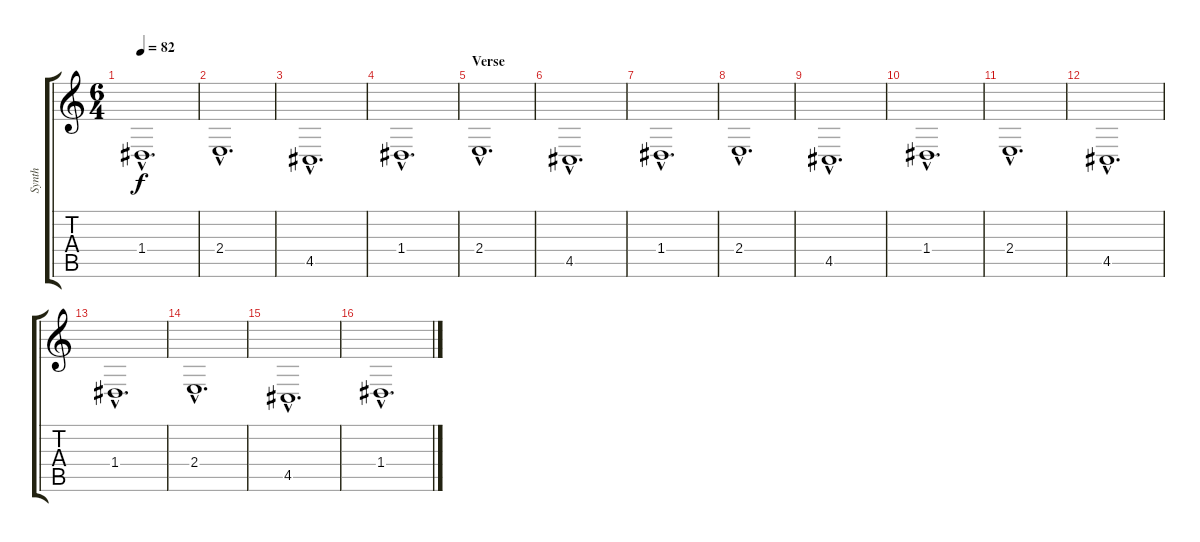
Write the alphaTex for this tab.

\track ("Synth" "Synth") {instrument synthstrings2}
\staff {score tabs}
\tuning (E4 B3 G3 D3 A2 E2) {hide}
\ts (6 4)
\tempo 82
\clef g2
\ks c
1.4{hac}.1{d dy f} |
2.4{hac}.1{d} |
4.5{hac}.1{d} |
1.4{hac}.1{d} |
\section ("" "Verse")
2.4{hac}.1{d} |
4.5{hac}.1{d} |
1.4{hac}.1{d} |
2.4{hac}.1{d} |
4.5{hac}.1{d} |
1.4{hac}.1{d} |
2.4{hac}.1{d} |
4.5{hac}.1{d} |
1.4{hac}.1{d} |
2.4{hac}.1{d} |
4.5{hac}.1{d} |
1.4{hac}.1{d}
